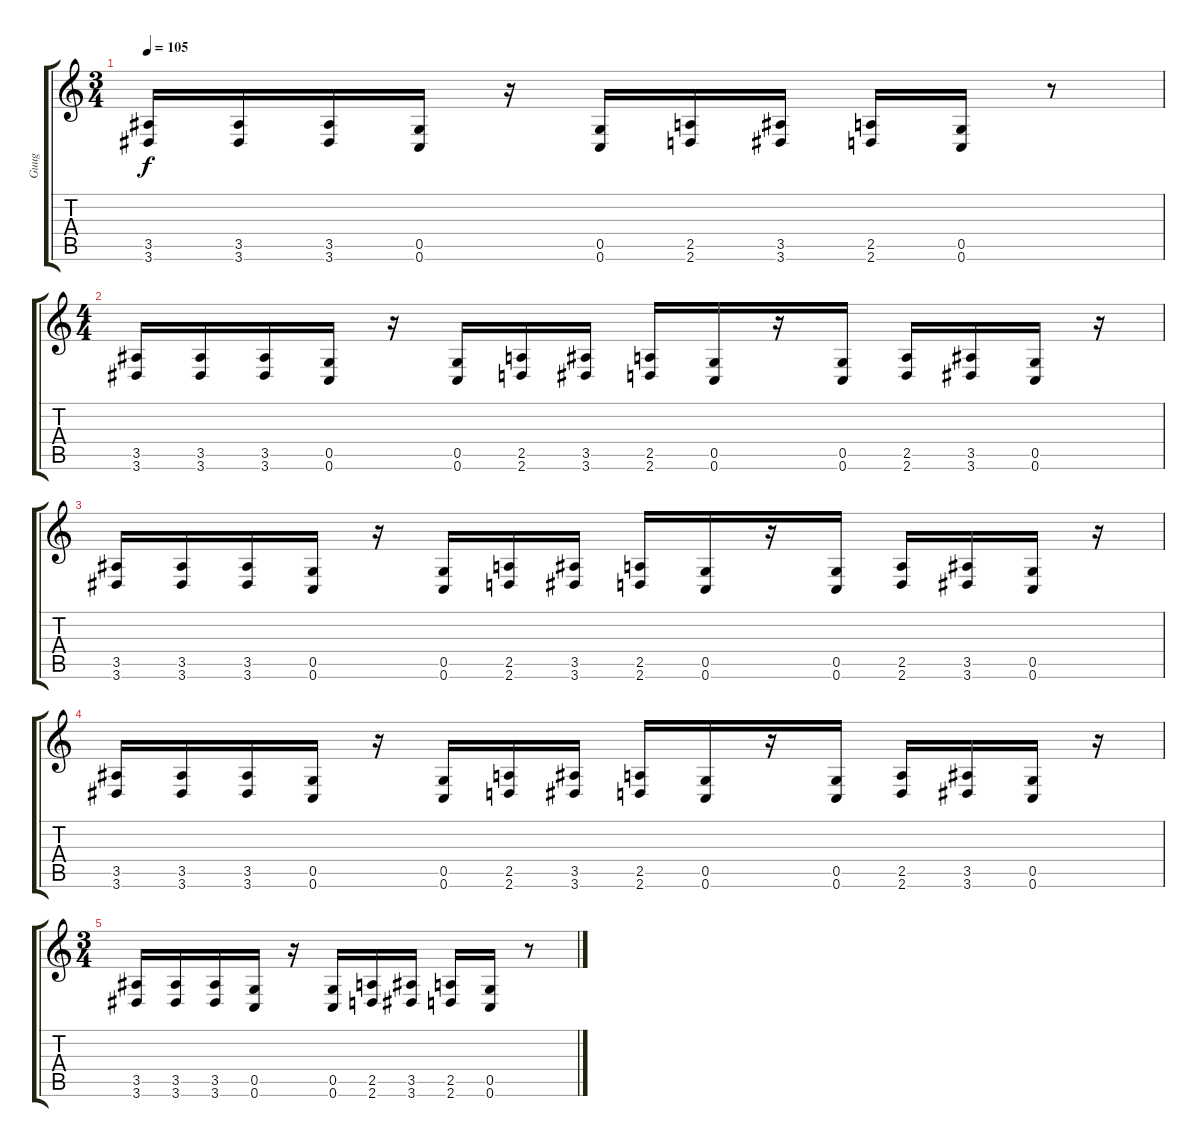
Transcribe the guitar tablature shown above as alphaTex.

\track ("Guug" "Guug") {instrument overdrivenguitar}
\staff {score tabs}
\tuning (D4 A3 F3 C3 G2 C2) {hide}
\ts (3 4)
\tempo 105
\clef g2
\ks c
(3.5 3.6).16{dy f} (3.5 3.6).16 (3.5 3.6).16 (0.5 0.6).16 r.16 (0.5 0.6).16 (2.5 2.6).16 (3.5 3.6).16 (2.5 2.6).16 (0.5 0.6).16 r.8 |
\ts (4 4)
(3.5 3.6).16 (3.5 3.6).16 (3.5 3.6).16 (0.5 0.6).16 r.16 (0.5 0.6).16 (2.5 2.6).16 (3.5 3.6).16 (2.5 2.6).16 (0.5 0.6).16 r.16 (0.5 0.6).16 (2.5 2.6).16 (3.5 3.6).16 (0.5 0.6).16 r.16 |
(3.5 3.6).16 (3.5 3.6).16 (3.5 3.6).16 (0.5 0.6).16 r.16 (0.5 0.6).16 (2.5 2.6).16 (3.5 3.6).16 (2.5 2.6).16 (0.5 0.6).16 r.16 (0.5 0.6).16 (2.5 2.6).16 (3.5 3.6).16 (0.5 0.6).16 r.16 |
(3.5 3.6).16 (3.5 3.6).16 (3.5 3.6).16 (0.5 0.6).16 r.16 (0.5 0.6).16 (2.5 2.6).16 (3.5 3.6).16 (2.5 2.6).16 (0.5 0.6).16 r.16 (0.5 0.6).16 (2.5 2.6).16 (3.5 3.6).16 (0.5 0.6).16 r.16 |
\ts (3 4)
(3.5 3.6).16 (3.5 3.6).16 (3.5 3.6).16 (0.5 0.6).16 r.16 (0.5 0.6).16 (2.5 2.6).16 (3.5 3.6).16 (2.5 2.6).16 (0.5 0.6).16 r.8
